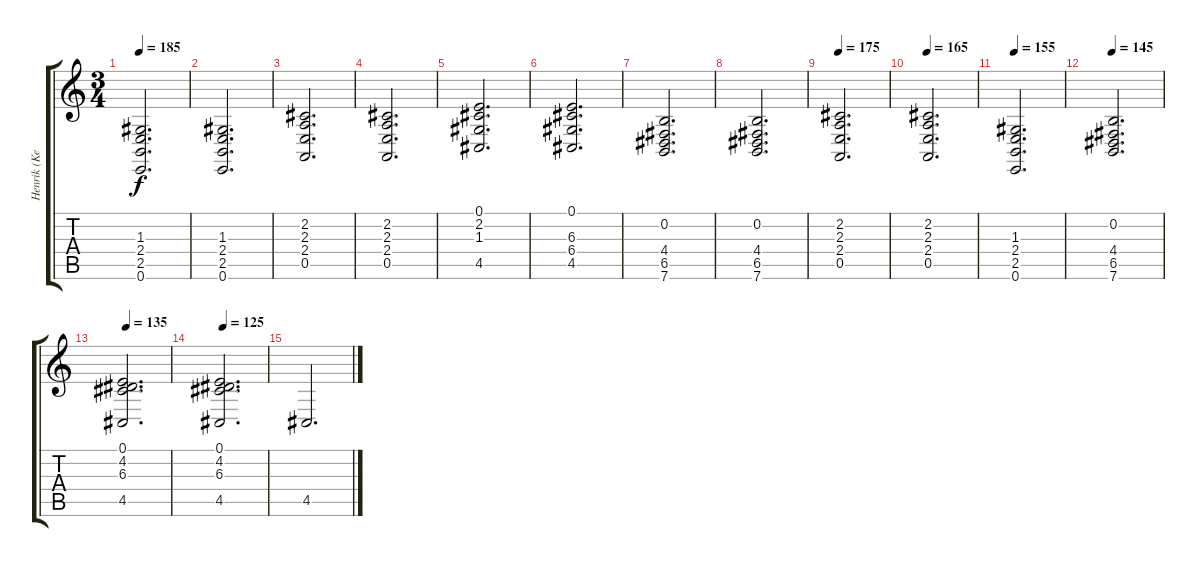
\track ("Henrik (Keyboard)" "Henrik (Ke") {instrument stringensemble1}
\staff {score tabs}
\tuning (E4 B3 G3 D3 A2 E2) {hide}
\ts (3 4)
\tempo 185
\clef g2
\ks c
(1.3 2.4 2.5 0.6).2{d dy f} |
(1.3 2.4 2.5 0.6).2{d} |
(2.2 2.3 2.4 0.5).2{d} |
(2.2 2.3 2.4 0.5).2{d} |
(0.1 2.2 1.3 4.5).2{d} |
(0.1 6.3 6.4 4.5).2{d} |
(0.2 4.4 6.5 7.6).2{d} |
(0.2 4.4 6.5 7.6).2{d} |
\tempo 175
(2.2 2.3 2.4 0.5).2{d} |
\tempo 165
(2.2 2.3 2.4 0.5).2{d} |
\tempo 155
(1.3 2.4 2.5 0.6).2{d} |
\tempo 145
(0.2 4.4 6.5 7.6).2{d} |
\tempo 135
(0.1 4.2 6.3 4.5).2{d} |
\tempo 125
(0.1 4.2 6.3 4.5).2{d} |
4.5.2{d}
